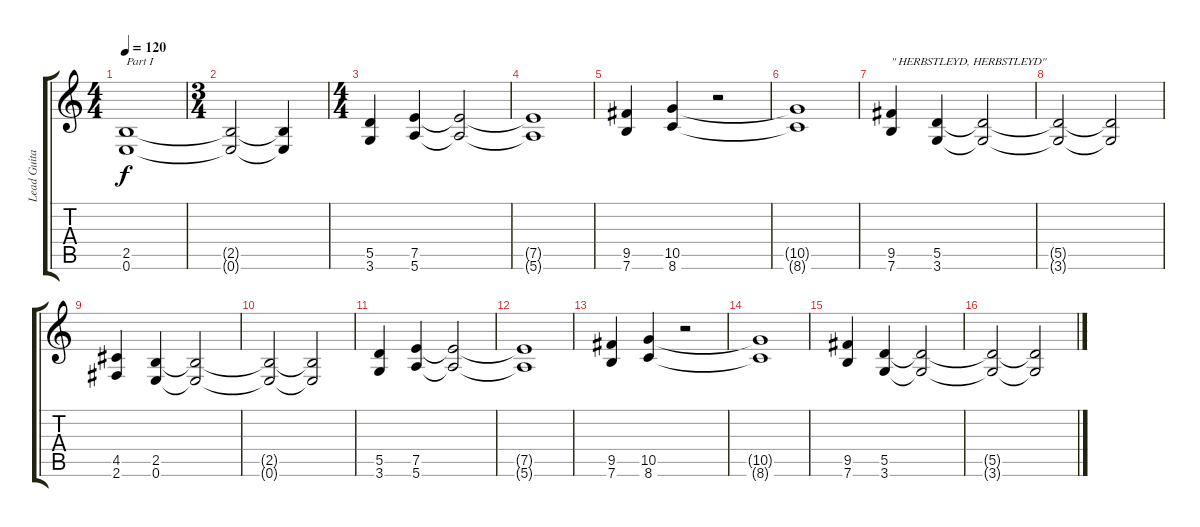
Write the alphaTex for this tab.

\track ("Lead Guitar" "Lead Guita") {instrument distortionguitar}
\staff {score tabs}
\tuning (E4 B3 G3 D3 A2 E2) {hide}
\ts (4 4)
\tempo 120
\clef g2
\ks c
(2.5 0.6).1{txt "Part I" dy f instrument distortionguitar} |
\ts (3 4)
(2.5{t} 0.6{t}).2 (2.5{t} 0.6{t}).4 |
\ts (4 4)
(5.5 3.6).4 (7.5 5.6).4 (7.5{t} 5.6{t}).2 |
(7.5{t} 5.6{t}).1 |
(9.5 7.6).4 (10.5 8.6).4 r.2 |
(10.5{t} 8.6{t}).1 |
(9.5 7.6).4{txt "\" HERBSTLEYD, HERBSTLEYD\""} (5.5 3.6).4 (5.5{t} 3.6{t}).2 |
(5.5{t} 3.6{t}).2 (5.5{t} 3.6{t}).2 |
(4.5 2.6).4 (2.5 0.6).4 (2.5{t} 0.6{t}).2 |
(2.5{t} 0.6{t}).2 (2.5{t} 0.6{t}).2 |
(5.5 3.6).4 (7.5 5.6).4 (7.5{t} 5.6{t}).2 |
(7.5{t} 5.6{t}).1 |
(9.5 7.6).4 (10.5 8.6).4 r.2 |
(10.5{t} 8.6{t}).1 |
(9.5 7.6).4 (5.5 3.6).4 (5.5{t} 3.6{t}).2 |
(5.5{t} 3.6{t}).2 (5.5{t} 3.6{t}).2
